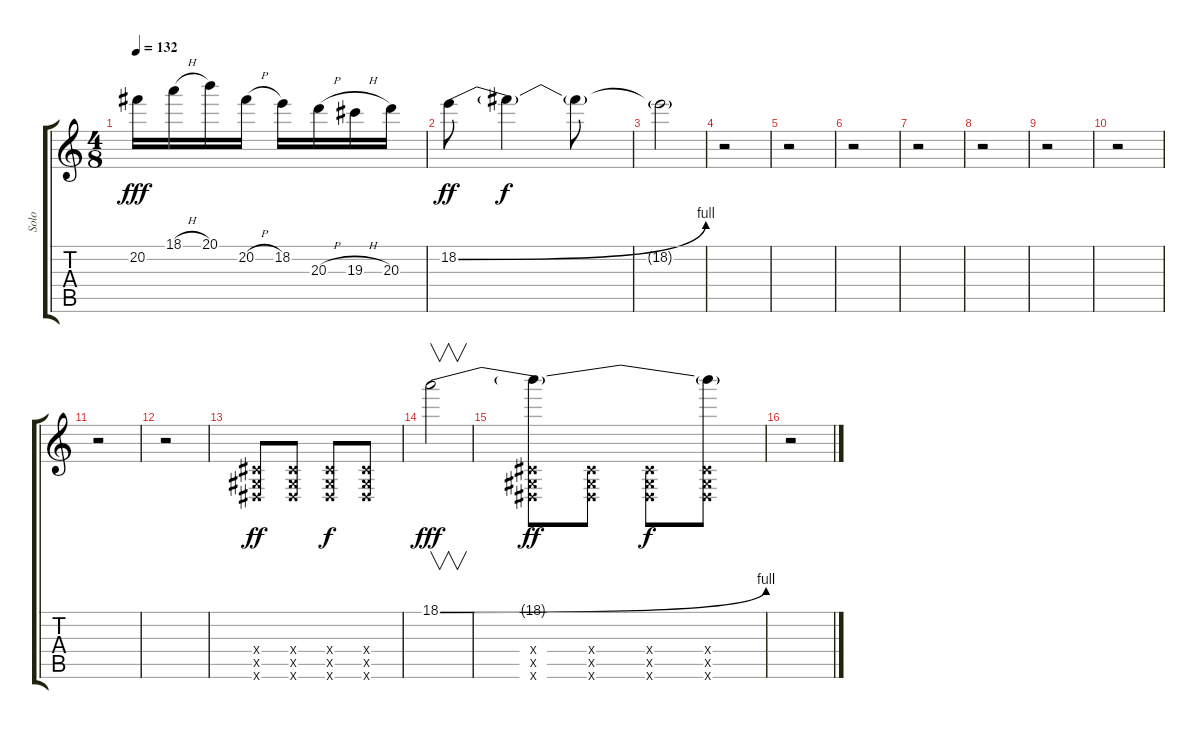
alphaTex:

\track ("Solo" "Solo") {instrument distortionguitar}
\staff {score tabs}
\tuning (Eb4 Bb3 Gb3 Db3 Ab2 Eb2) {hide}
\ts (4 8)
\tempo 132
\clef g2
\ks c
20.2.16{dy fff} 18.1{h}.16 20.1.16 20.2{h}.16 18.2.16 20.3{h}.16 19.3{h}.16 20.3.16 |
18.2{be (bend 0 0 60 4)}.8{dy ff} 18.2{t}.4{dy f} 18.2{t}.8 |
18.2{t}.2 |
r.2 |
r.2 |
r.2 |
r.2 |
r.2 |
r.2 |
r.2 |
r.2 |
r.2 |
(0.4{x} 0.5{x} 0.6{x}).8{dy ff} (0.4{x} 0.5{x} 0.6{x}).8 (0.4{x} 0.5{x} 0.6{x}).8{dy f} (0.4{x} 0.5{x} 0.6{x}).8 |
18.1{be (bend 0 0 60 4)}.2{v dy fff} |
(18.1{t} 0.4{x} 0.5{x} 0.6{x}).8{dy ff} (0.4{x} 0.5{x} 0.6{x}).8 (0.4{x} 0.5{x} 0.6{x}).8{dy f} (18.1{t} 0.4{x} 0.5{x} 0.6{x}).8 |
r.2
